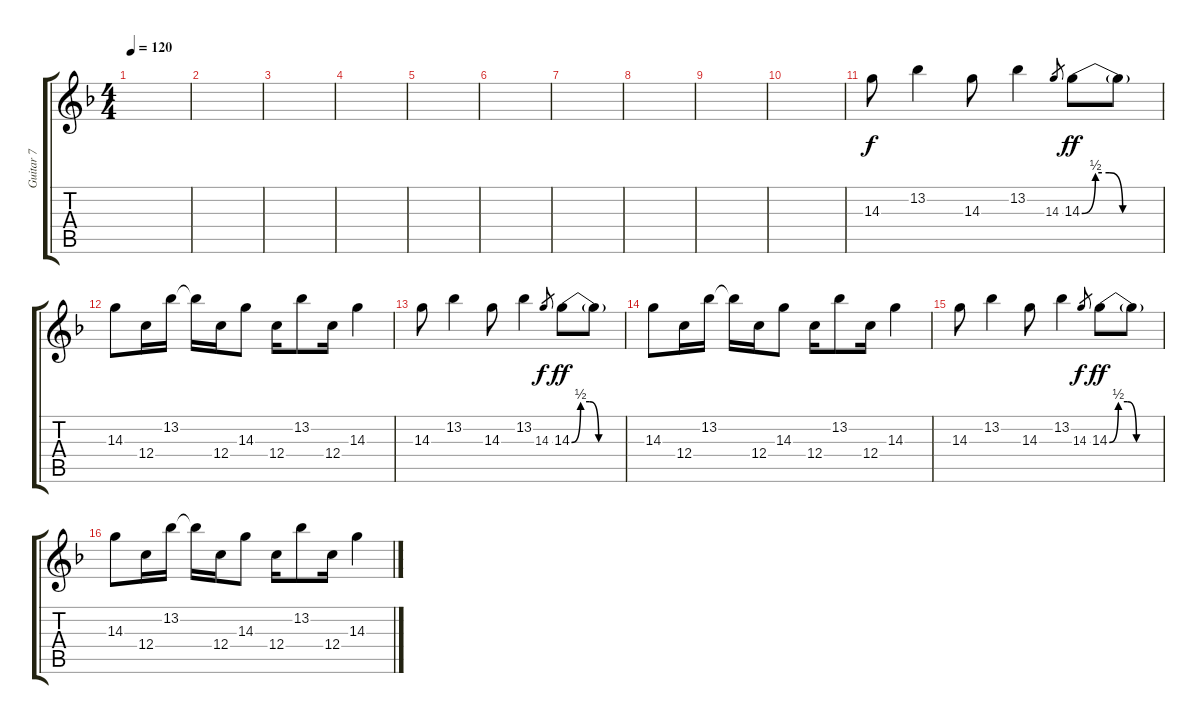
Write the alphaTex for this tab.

\track ("Guitar 7" "Guitar 7") {instrument overdrivenguitar}
\staff {score tabs}
\tuning (D4 A3 F3 C3 G2 C2) {hide}
\ts (4 4)
\tempo 120
\clef g2
\ks f
|
|
|
|
|
|
|
|
|
|
14.3.8 13.2.4 14.3.8 13.2.4 14.3.8{gr dy f} 14.3{be (custom 0 0 10 2 20 2 30 0 60 0)}.8{dy ff} 14.3{t}.8 |
14.3.8 12.4.16 13.2.16 13.2{t}.16 12.4.16 14.3.8 12.4.16 13.2.8 12.4.16 14.3.4 |
14.3.8 13.2.4 14.3.8 13.2.4 14.3.8{gr dy f} 14.3{be (custom 0 0 10 2 20 2 30 0 60 0)}.8{dy ff} 14.3{t}.8 |
14.3.8 12.4.16 13.2.16 13.2{t}.16 12.4.16 14.3.8 12.4.16 13.2.8 12.4.16 14.3.4 |
14.3.8 13.2.4 14.3.8 13.2.4 14.3.8{gr dy f} 14.3{be (custom 0 0 10 2 20 2 30 0 60 0)}.8{dy ff} 14.3{t}.8 |
14.3.8 12.4.16 13.2.16 13.2{t}.16 12.4.16 14.3.8 12.4.16 13.2.8 12.4.16 14.3.4
